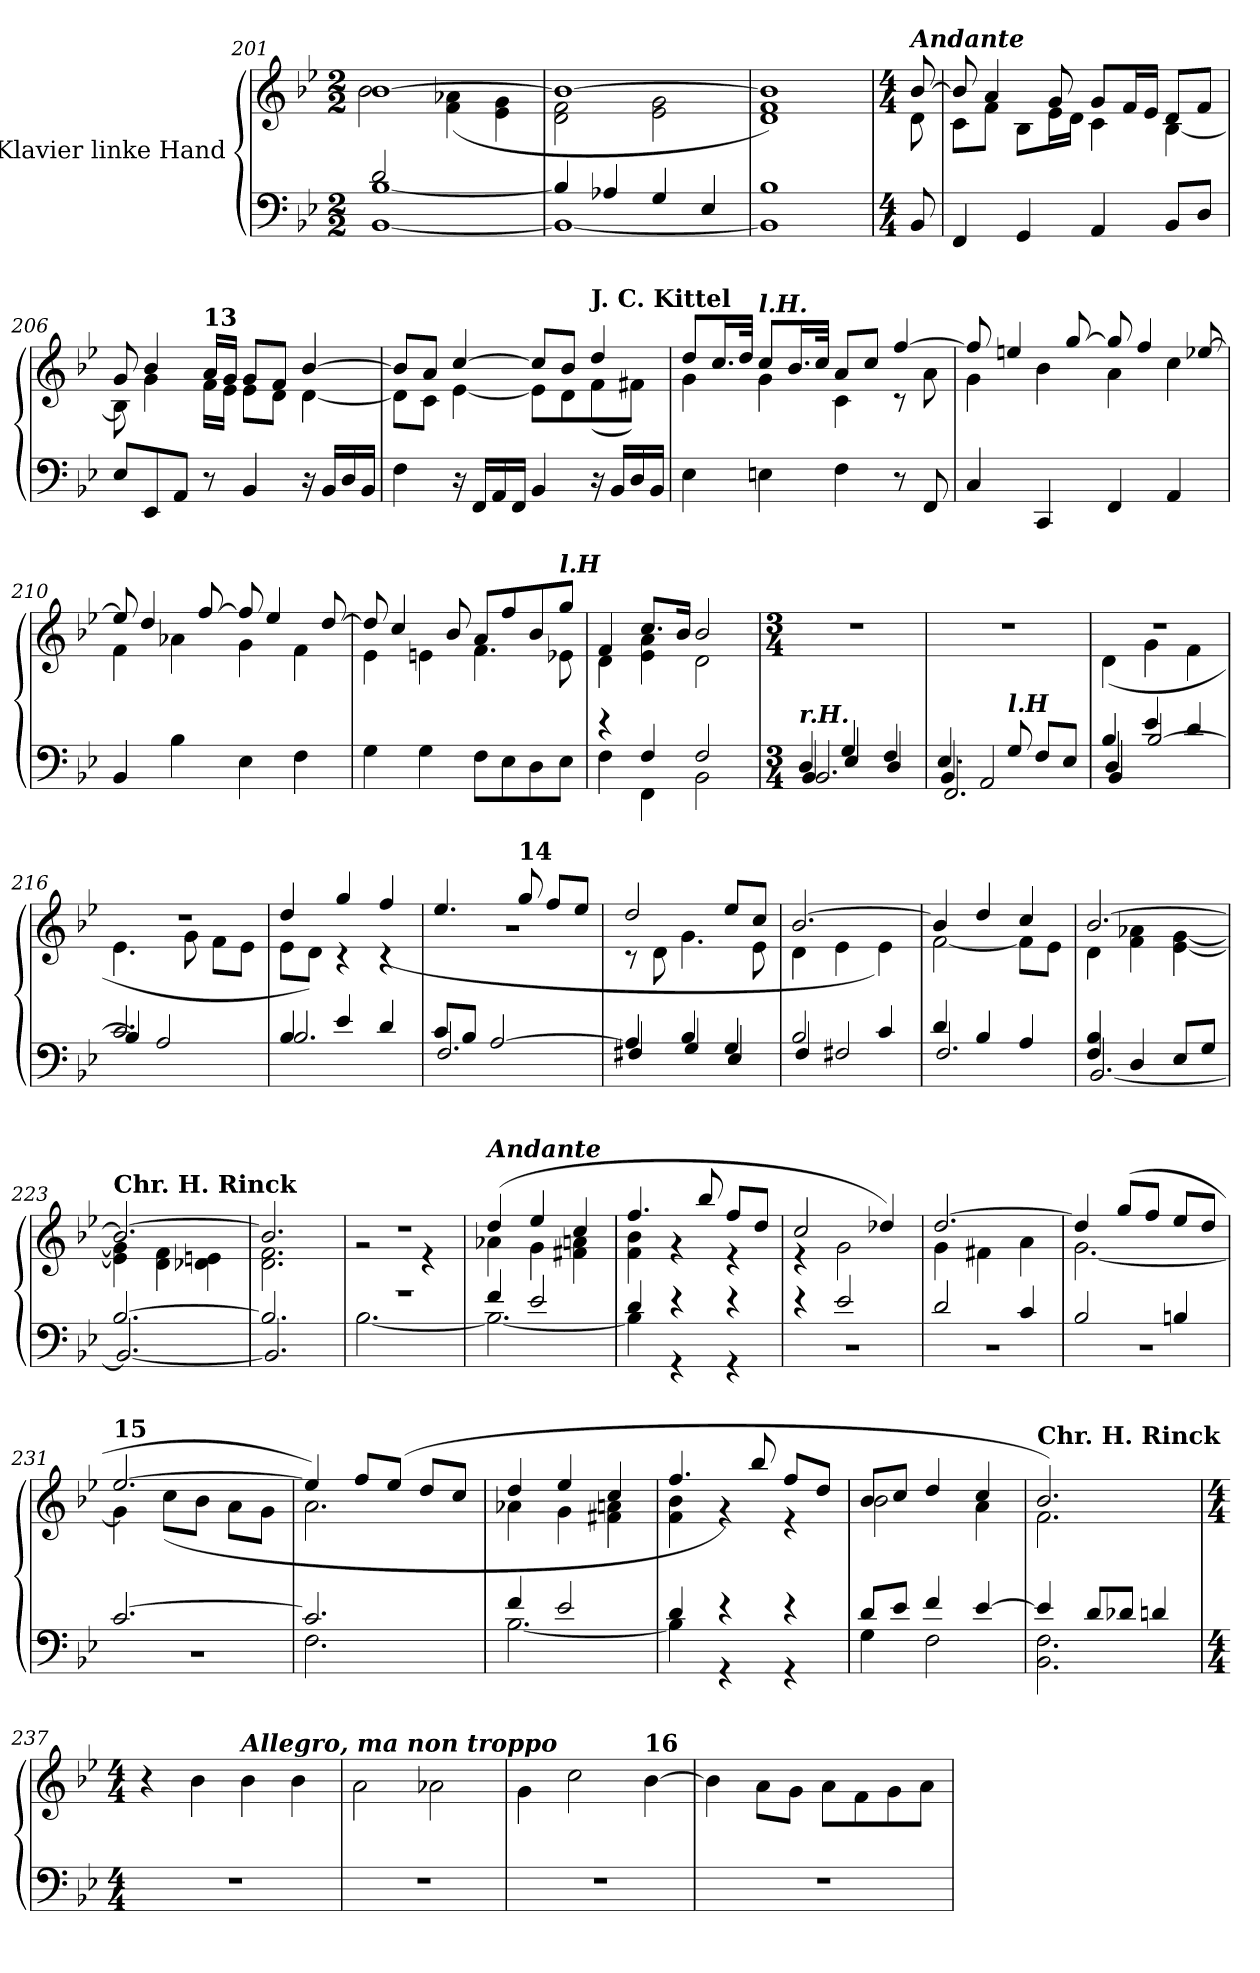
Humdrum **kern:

**kern	**kern
*part1	*part1
*staff2	*staff1
*I"Klavier linke Hand	*
*clefF4	*clefG2
*k[b-e-]	*k[b-e-]
*M2/2	*M2/2
=201	=201
*^	*^
2d/	[1BB- [1B-	[1b-	2b-\
2ryy	.	.	(4f\ 4a-X\
.	.	.	4e-\ 4g\
!!LO:LB:g=z	!!
=202	=202	=202	=202
4B-/]	1BB-_	1b-_	2d\ 2f\
4A-X/	.	.	.
4G/	.	.	2e-\ 2g\
4E-/	.	.	.
=203	=203	=203	=203
1B-	1BB-]	1b-]	1d 1f)
*v	*v	*	*
!!LO:LB:g=z	!!
=204	=204	=204
*M4/4	*M4/4	*
*^	*	*
!	!	!LO:TX:a:Bi:t=Andante	!
*v	*v	*	*
8BB-/	[8b-/	8d\
=205	=205	=205
4FF/	8b-/]	8c\L
.	4a/	8f\J
4GG/	.	8B-\L
.	8g/	16e-\L
.	.	16d\JJ
4AA/	8g/L	4c\
.	16f/L	.
.	16e-/JJ	.
8BB-/L	8d/L	[4B-\
8D/J	8f/J	.
=206	=206	=206
8E-/L	8g/	8B-\]
8EE-/	4b-/	4g\
8AA/J	.	.
!	!LO:TX:a:B:t=13	!
8r	16a/LL	16f\LL
.	16g/JJ	16e-\JJ
4BB-/	8g/L	8e-\L
.	8f/J	8d\J
16r	[4b-/	[4d\
16BB-/LL	.	.
16D/	.	.
16BB-/JJ	.	.
!!LO:PB:g=z	!!
=207	=207	=207
4F\	8b-/L]	8d\L]
.	8a/J	8c\J
16r	[4cc/	[4e-\
16FF/LL	.	.
16AA/	.	.
16FF/JJ	.	.
4BB-/	8cc/L]	8e-\L]
.	8b-/J	8d\
!	!LO:TX:a:B:t=J. C. Kittel	!
16r	4dd/	(8f\
16BB-/LL	.	.
16D/	.	8f#X\J)
16BB-/JJ	.	.
!!LO:LB:g=z	!!
=208	=208	=208
4E-\	8dd/L	4g\
.	16.cc/L	.
.	32dd/JJk	.
!	!LO:TX:a:Bi:t=l.H.	!
4En\	8cc/L	4g\
.	16.b-/L	.
.	32cc/JJk	.
4F\	8a/L	4c\
.	8cc/J	.
8r	[4ff/	8r
8FF/	.	8a\
=209	=209	=209
4C/	8ff/]	4g\
.	4een/	.
4CC/	.	4b-\
.	[8gg/	.
4FF/	8gg/]	4a\
.	4ff/	.
4AA/	.	4cc\
.	[8ee-X/	.
=210	=210	=210
4BB-/	8ee-/]	4f\
.	4dd/	.
4B-\	.	4a-X\
.	[8ff/	.
4E-\	8ff/]	4g\
.	4ee-/	.
4F\	.	4f\
.	[8dd/	.
!!LO:LB:g=z	!!
=211	=211	=211
4G\	8dd/]	4e-\
.	4cc/	.
4G\	.	4en\
.	8b-/	.
8F\L	8a/L	4.f\
8E-\	8ff/	.
8D\	8b-/	.
!	!LO:TX:a:Bi:t=l.H	!
8E-\J	8gg/J	8e-X\
=212	=212	=212
*^	*	*
4r	4F\	4f/	4d\
4F/	4FF\	8.cc/L	4e-\ 4a\
.	.	16b-/Jk	.
2F/	2BB-\	2b-/	2d\
*v	*v	*	*
*	*v	*v
!!LO:LB:g=z
=213	=213
*M3/4	*M3/4
*^	*^
*	*^	*	*
!	!	!	!LO:TX:a:Bi:t=Andante	!
!LO:TX:a:Bi:t=r.H.	!	!	!	!
*	*	*	*v	*v
4D/	4BB-/	2.BB-/	2.r
4G/	4E-/	.	.
4F/	4D/	.	.
=214	=214	=214	=214
4.E-/	4BB-/	2.FF/	2.r
.	2AA/	.	.
!LO:TX:a:Bi:t=l.H	!	!	!
8G/	.	.	.
8F/L	.	.	.
8E-/J	.	.	.
=215	=215	=215	=215
*	*	*	*^
4B-/	4D/	4BB-/	2.r	(4d\
4e-/	2ryy	[2B-/	.	4g\
4d/	.	.	.	4f\
*	*v	*v	*	*
=216	=216	=216	=216
2.c/	4B-/]	2.r	4.e-\
.	2A/	.	.
.	.	.	8g\
.	.	.	8f\L
.	.	.	8e-\J
=217	=217	=217	=217
4B-/	2.B-/	4dd/	8e-\L
.	.	.	8d\J)
4e-/	.	4gg/	4r
4d/	.	4ff/	(4r
=218	=218	=218	=218
8c/L	2.F/	4.ee-/	2.r
8B-/J	.	.	.
[2A/	.	.	.
!	!	!LO:TX:a:B:t=14	!
.	.	8gg/	.
.	.	8ff/L	.
.	.	8ee-/J	.
!!LO:LB:g=z	!!
=219	=219	=219	=219
4A/]	4F#X/	2dd/	8r
.	.	.	8d\
4B-/	4G/	.	4.g\
4G/	4E-/	8ee-/L	.
.	.	8cc/J	8e-\
=220	=220	=220	=220
2B-/	4F/	[2.b-/	4d\
.	2F#X/	.	4e-\
4c/	.	.	4e-\)
=221	=221	=221	=221
4d/	2.F/	4b-/]	[2f\
4B-/	.	4dd/	.
4A/	.	4cc/	8f\L]
.	.	.	8e-\J
=222	=222	=222	=222
4F/ 4B-/	[2.BB-/	[2.b-/	4d\
4D/	.	.	4f\ 4a-X\
8E-/L	.	.	[4e-\ [4g\
8G/J	.	.	.
=223	=223	=223	=223
!	!	!LO:TX:a:B:t=Chr. H. Rinck	!
[2.B-/	2.BB-/_	2.b-/_	4e-\] 4g\]
.	.	.	4d\ 4f\
.	.	.	4d-X\ 4en\
=224	=224	=224	=224
2.B-/]	2.BB->/]	2.b->/]	2.d\ 2.f\
!!LO:LB:g=z	!!
=225	=225	=225	=225
2.r	[2.B-\	2.r	2r
.	.	.	4r
=226	=226	=226	=226
!	!	!LO:TX:a:Bi:t=Andante	!
4f/	2.B-\_	(4dd/	4a-X\
2e-/	.	4ee-/	4g\
.	.	4cc/	4f#X\ 4an\
=227	=227	=227	=227
4d/	4B-\]	4.ff/	4f\ 4b-\
4r	4r	.	4r
.	.	8bb-/	.
4r	4r	8ff/L	4r
.	.	8dd/J	.
=228	=228	=228	=228
4r	2.r	2cc/	4r
2e-/	.	.	2g\
.	.	4dd-X/)	.
=229	=229	=229	=229
2d/	2.r	[2.dd/	4g\
.	.	.	4f#X\
4c/	.	.	4a\
=230	=230	=230	=230
2B-/	2.r	4dd/]	[2.g\
.	.	(8gg/L	.
.	.	8ff/J	.
4Bn/	.	8ee-/L	.
.	.	8dd/J	.
=231	=231	=231	=231
!	!	!LO:TX:a:B:t=15	!
[2.c/	2.r	[2.ee-/	4g\]
.	.	.	(8cc\L
.	.	.	8b-\J
.	.	.	8a\L
.	.	.	8g\J
!!LO:PB:g=z	!!
=232	=232	=232	=232
2.c/]	2.F\	4ee-/])	2.a\
.	.	8ff/L	.
.	.	(8ee-/J	.
.	.	8dd/L	.
.	.	8cc/J	.
=233	=233	=233	=233
4f/	[2.B-\	4dd/	4a-X\
2e-/	.	4ee-/	4g\
.	.	4cc/	4f#X\ 4an\
=234	=234	=234	=234
4d/	4B-\]	4.ff/	4f\ 4b-\
4r	4r	.	4r)
.	.	8bb-/	.
4r	4r	8ff/L	4r
.	.	8dd/J	.
=235	=235	=235	=235
8d/L	4G\	8b-/L	2b-\
8e-/J	.	8cc/J	.
4f/	2F\	4dd/	.
[4e-/	.	4cc/	4a\
=236	=236	=236	=236
!	!	!LO:TX:a:B:t=Chr. H. Rinck	!
4e-/]	2.BB-\ 2.F\	2.b-/)	2.f\
8d/L	.	.	.
8d-X/J	.	.	.
4dn/	.	.	.
*v	*v	*	*
*	*v	*v
!!LO:LB:g=z
=237	=237
*M4/4	*M4/4
1r	4r
.	4b-\
!	!LO:TX:a:Bi:t=Allegro, ma non troppo
.	4b-\
.	4b-\
=238	=238
1r	2a\
.	2a-X\
=239	=239
1r	4g\
.	2cc\
!	!LO:TX:a:B:t=16
.	[4b-\
=240	=240
1r	4b-\]
.	8a\L
.	8g\J
.	8a\L
.	8f\
.	8g\
.	8a\J
=	=
*-	*-
